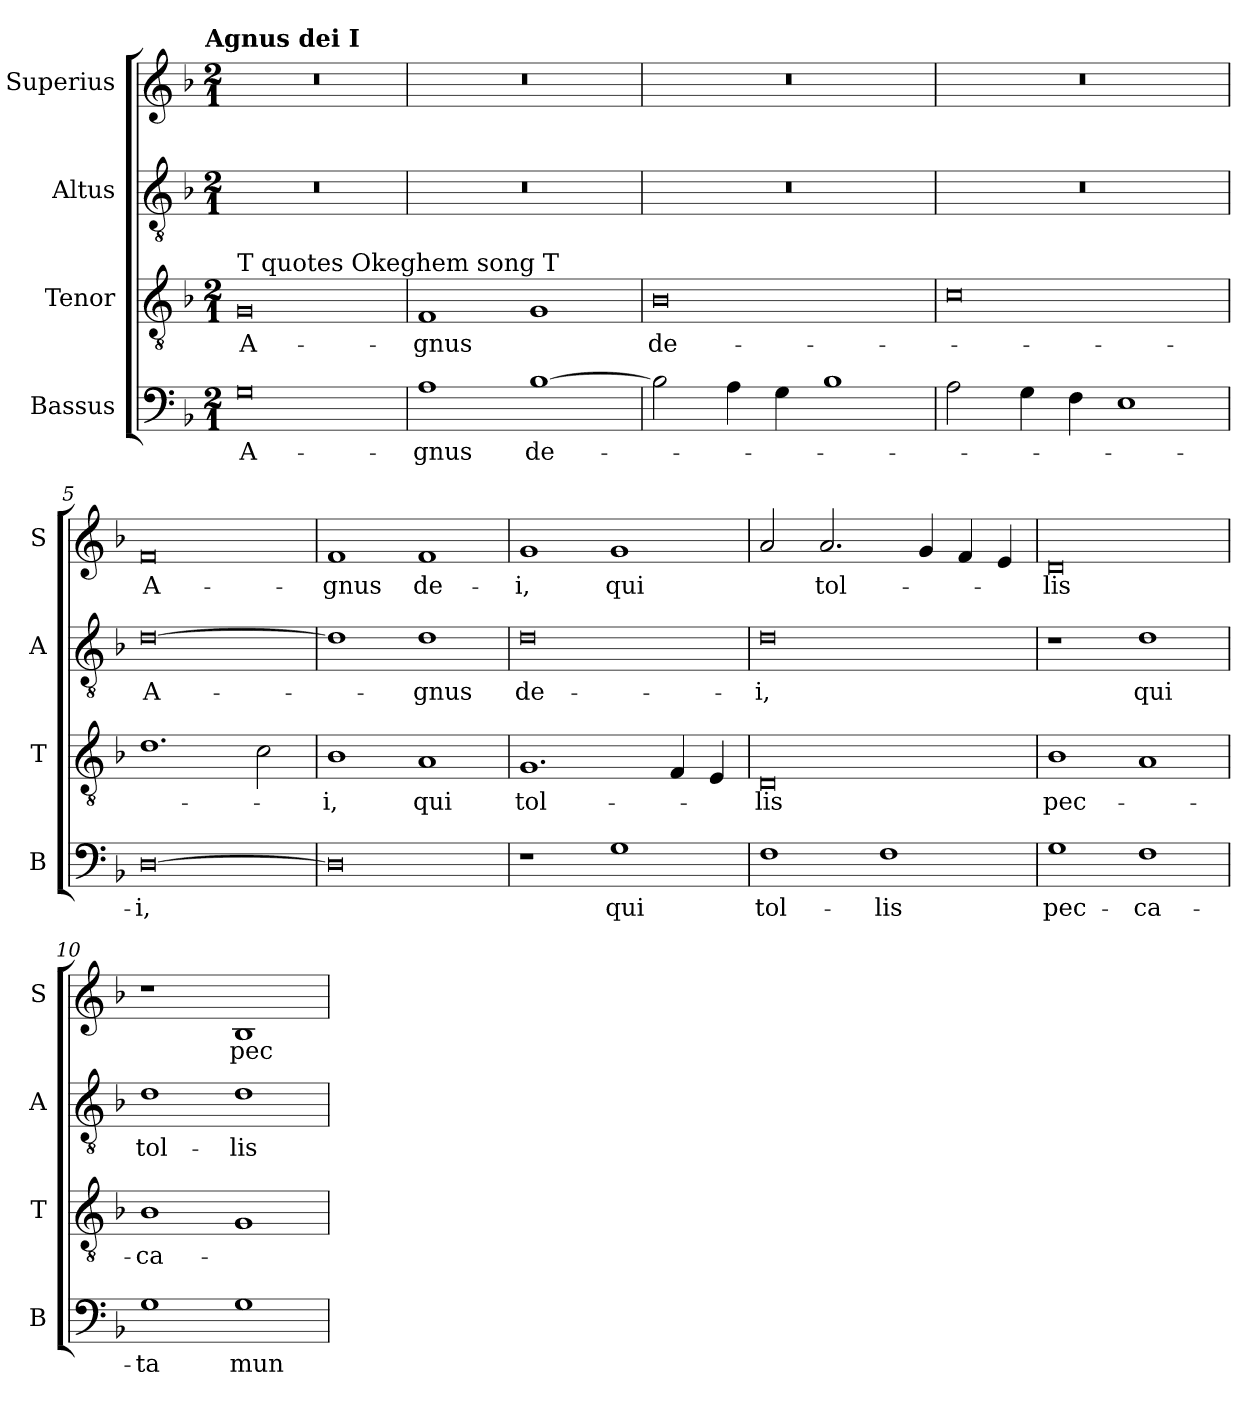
**kern	**text	**kern	**text	**kern	**text	**kern	**text
*part4	*part4	*part3	*part3	*part2	*part2	*part1	*part1
*staff4	*staff4	*staff3	*staff3	*staff2	*staff2	*staff1	*staff1
*I"Bassus	*	*I"Tenor	*	*I"Altus	*	*I"Superius	*
*I'B	*	*I'T	*	*I'A	*	*I'S	*
*clefF4	*	*clefGv2	*	*clefGv2	*	*clefG2	*
*k[b-]	*	*k[b-]	*	*k[b-]	*	*k[b-]	*
!!LO:TX:omd:t=Agnus dei I
*M2/1	*	*M2/1	*	*M2/1	*	*M2/1	*
*MM260	*	*MM260	*	*MM260	*	*MM260	*
=1	=1	=1	=1	=1	=1	=1	=1
!	!	!LO:TX:a:t=T quotes Okeghem song T	!	!	!	!	!
0G	A-	0G	A-	0r	.	0r	.
=2	=2	=2	=2	=2	=2	=2	=2
1A	-gnus	1F	-gnus	0r	.	0r	.
[1B-	de-	1G	.	.	.	.	.
=3	=3	=3	=3	=3	=3	=3	=3
2B-\]	.	0B-	de-	0r	.	0r	.
4A\	.	.	.	.	.	.	.
4G\	.	.	.	.	.	.	.
1B-	.	.	.	.	.	.	.
=4	=4	=4	=4	=4	=4	=4	=4
2A\	.	0c	.	0r	.	0r	.
4G\	.	.	.	.	.	.	.
4F\	.	.	.	.	.	.	.
1E	.	.	.	.	.	.	.
=5	=5	=5	=5	=5	=5	=5	=5
[0D	-i,	1.d	.	[0d	A-	0f	A-
.	.	2c\	.	.	.	.	.
=6	=6	=6	=6	=6	=6	=6	=6
0D]	.	1B-	-i,	1d]	.	1f	-gnus
.	.	1A	qui	1d	-gnus	1f	de-
=7	=7	=7	=7	=7	=7	=7	=7
1r	.	1.G	tol-	0d	de-	1g	-i,
1G	qui	.	.	.	.	1g	qui
.	.	4F/	.	.	.	.	.
.	.	4E/	.	.	.	.	.
=8	=8	=8	=8	=8	=8	=8	=8
1F	tol-	0D	-lis	0d	-i,	2a/	.
.	.	.	.	.	.	2.a/	tol-
1F	-lis	.	.	.	.	.	.
.	.	.	.	.	.	4g/	.
.	.	.	.	.	.	4f/	.
.	.	.	.	.	.	4e/	.
=9	=9	=9	=9	=9	=9	=9	=9
1G	pec-	1B-	pec-	1r	.	0d	-lis
1F	-ca-	1A	.	1d	qui	.	.
=10	=10	=10	=10	=10	=10	=10	=10
1G	-ta	1B-	-ca-	1d	tol-	1r	.
1G	mun-	1G	.	1d	-lis	1B-	pec-
=	=	=	=	=	=	=	=
*-	*-	*-	*-	*-	*-	*-	*-
